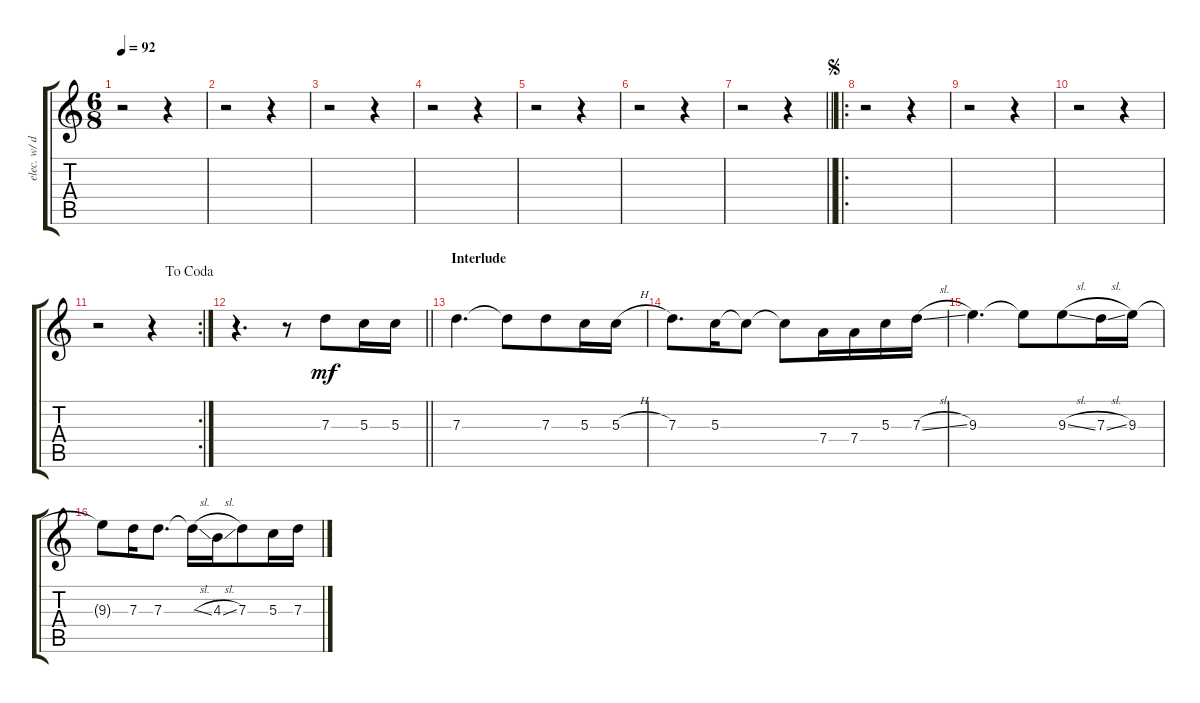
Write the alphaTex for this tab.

\track ("elec. w/ dist." "elec. w/ d") {instrument distortionguitar}
\staff {score tabs}
\tuning (E4 B3 G3 D3 A2 E2) {hide}
\ts (6 8)
\tempo 92
\clef g2
\ks c
r.2{dy mf} r.4 |
r.2 r.4 |
r.2 r.4 |
r.2 r.4 |
r.2 r.4 |
r.2 r.4 |
\barLineRight lightlight
r.2 r.4 |
\ro
\jump segno
r.2 r.4 |
r.2 r.4 |
r.2 r.4 |
\rc 2
\jump dacoda
r.2 r.4 |
\barLineRight lightlight
r.4{d} r.8 7.3.8 5.3.16 5.3.16 |
\section ("" "Interlude")
7.3.4{d} 7.3{t}.8 7.3.8 5.3.16 5.3{h}.16 |
7.3.8{d} 5.3.16 5.3{t}.8 5.3{t}.8 7.4.16 7.4.16 5.3.16 7.3{sl}.16 |
9.3.4{d} 9.3{t}.8 9.3{sl}.8 7.3{sl}.16 9.3.16 |
9.3{t}.8 7.3.16 7.3.8{d} 7.3{sl t}.16 4.3{sl}.16 7.3.8 5.3.16 7.3.16
